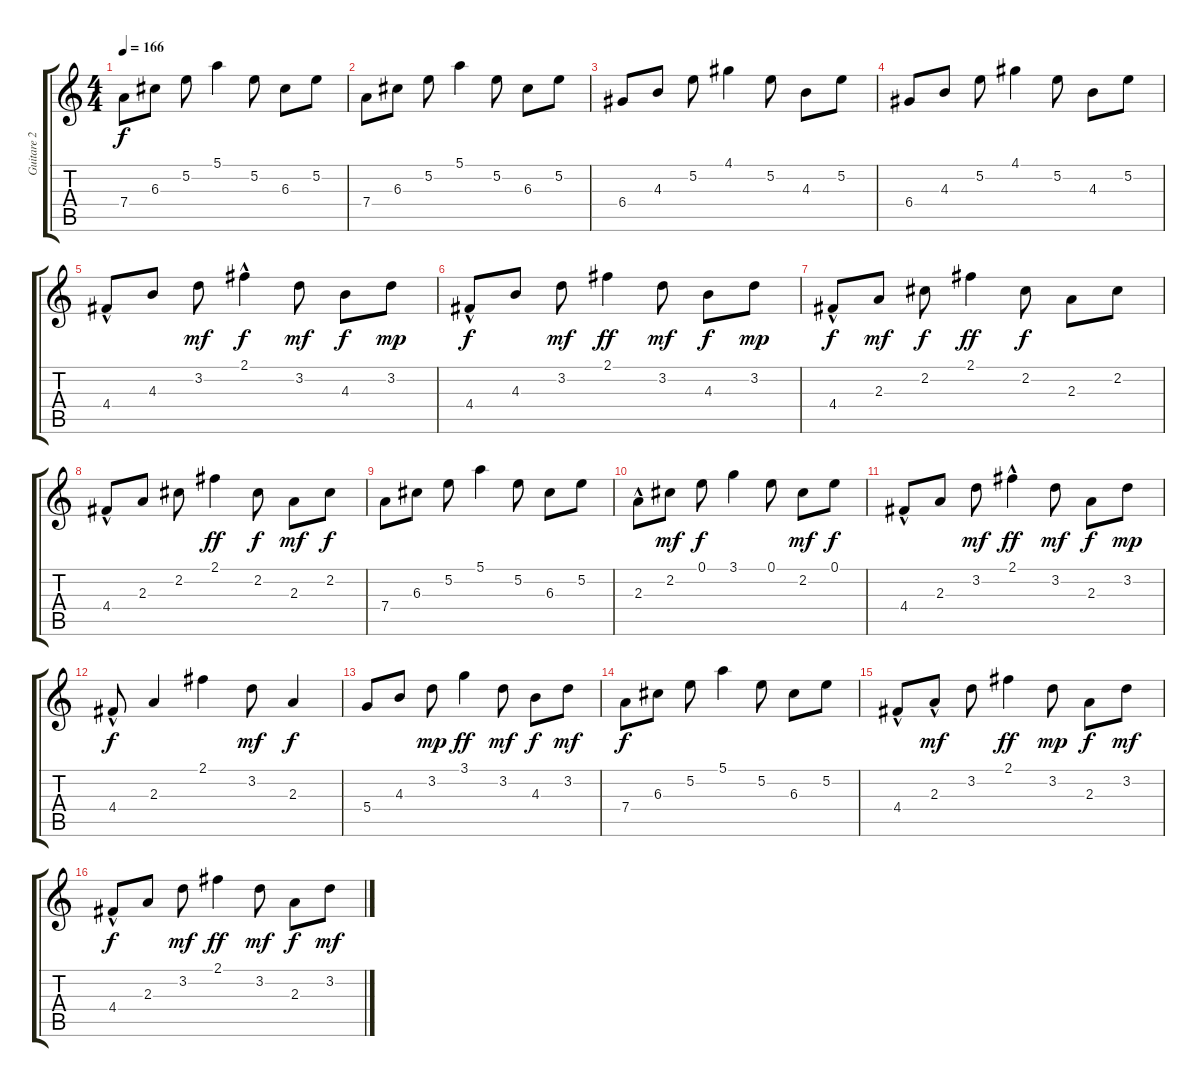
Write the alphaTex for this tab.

\track ("Guitare 2" "Guitare 2") {instrument electricguitarjazz}
\staff {score tabs}
\tuning (E4 B3 G3 D3 A2 E2) {hide}
\ts (4 4)
\tempo 166
\clef g2
\ks c
7.4.8{dy f} 6.3.8 5.2.8 5.1.4 5.2.8 6.3.8 5.2.8 |
7.4.8 6.3.8 5.2.8 5.1.4 5.2.8 6.3.8 5.2.8 |
6.4.8 4.3.8 5.2.8 4.1.4 5.2.8 4.3.8 5.2.8 |
6.4.8 4.3.8 5.2.8 4.1.4 5.2.8 4.3.8 5.2.8 |
4.4{hac}.8 4.3.8 3.2.8{dy mf} 2.1{hac}.4{dy f} 3.2.8{dy mf} 4.3.8{dy f} 3.2.8{dy mp} |
4.4{hac}.8{dy f} 4.3.8 3.2.8{dy mf} 2.1.4{dy ff} 3.2.8{dy mf} 4.3.8{dy f} 3.2.8{dy mp} |
4.4{hac}.8{dy f} 2.3.8{dy mf} 2.2.8{dy f} 2.1.4{dy ff} 2.2.8{dy f} 2.3.8 2.2.8 |
4.4{hac}.8 2.3.8 2.2.8 2.1.4{dy ff} 2.2.8{dy f} 2.3.8{dy mf} 2.2.8{dy f} |
7.4.8 6.3.8 5.2.8 5.1.4 5.2.8 6.3.8 5.2.8 |
2.3{hac}.8 2.2.8{dy mf} 0.1.8{dy f} 3.1.4 0.1.8 2.2.8{dy mf} 0.1.8{dy f} |
4.4{hac}.8 2.3.8 3.2.8{dy mf} 2.1{hac}.4{dy ff} 3.2.8{dy mf} 2.3.8{dy f} 3.2.8{dy mp} |
4.4{hac}.8{dy f} 2.3.4 2.1.4 3.2.8{dy mf} 2.3.4{dy f} |
5.4.8 4.3.8 3.2.8{dy mp} 3.1.4{dy ff} 3.2.8{dy mf} 4.3.8{dy f} 3.2.8{dy mf} |
7.4.8{dy f} 6.3.8 5.2.8 5.1.4 5.2.8 6.3.8 5.2.8 |
4.4{hac}.8 2.3{hac}.8{dy mf} 3.2.8 2.1.4{dy ff} 3.2.8{dy mp} 2.3.8{dy f} 3.2.8{dy mf} |
4.4{hac}.8{dy f} 2.3.8 3.2.8{dy mf} 2.1.4{dy ff} 3.2.8{dy mf} 2.3.8{dy f} 3.2.8{dy mf}
